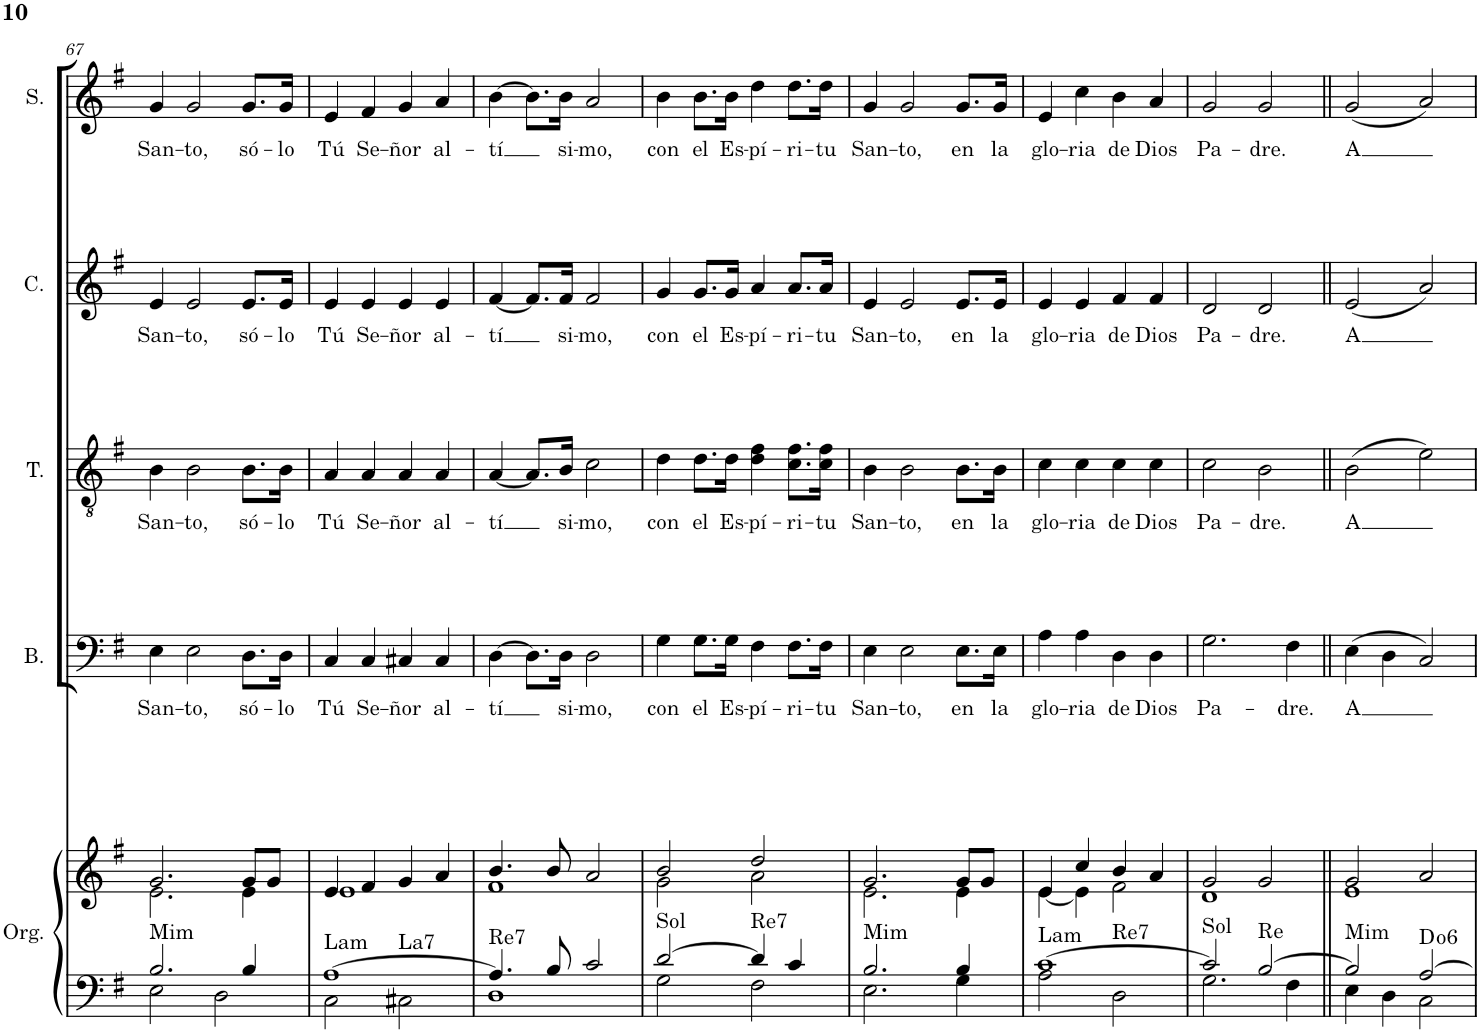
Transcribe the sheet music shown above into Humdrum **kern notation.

**kern	**kern	**harte	**kern	**text	**kern	**text	**kern	**text	**kern	**text
*part5	*part5	*part5	*part4	*part4	*part3	*part3	*part2	*part2	*part1	*part1
*staff6	*staff5	*	*staff4	*staff4	*staff3	*staff3	*staff2	*staff2	*staff1	*staff1
*I"Órgano	*	*	*I"Bajo	*	*I"Tenor	*	*I"Contralto	*	*I"Soprano	*
*	*	*	*I'B.	*	*I'T.	*	*I'C.	*	*I'S.	*
!!LO:PB:g=z
*clefF4	*clefG2	*	*clefF4	*	*clefGv2	*	*clefG2	*	*clefG2	*
*k[f#]	*k[f#]	*	*k[f#]	*	*k[f#]	*	*k[f#]	*	*k[f#]	*
*M4/4	*M4/4	*	*M4/4	*	*M4/4	*	*M4/4	*	*M4/4	*
*met(c)	*met(c)	*	*met(c)	*	*met(c)	*	*met(c)	*	*met(c)	*
=67	=67	=67	=67	=67	=67	=67	=67	=67	=67	=67
*^	*^	*	*	*	*	*	*	*	*	*
!	!	!	!	!LO:H:kt=Mim	!	!LO:LY:b	!	!LO:LY:b	!	!LO:LY:b	!	!LO:LY:b
2.B/	2E\	2.g/	2.e\	N	4E\	San-	4B\	San-	4e/	San-	4g/	San-
!	!	!	!	!	!	!LO:LY:b	!	!LO:LY:b	!	!LO:LY:b	!	!LO:LY:b
.	.	.	.	.	2E\	-to,	2B\	-to,	2e/	-to,	2g/	-to,
.	2D\	.	.	.	.	.	.	.	.	.	.	.
!	!	!	!	!	!	!LO:LY:b	!	!LO:LY:b	!	!LO:LY:b	!	!LO:LY:b
4B/	.	8g/L	4e\	.	8.D\L	só-	8.B\L	só-	8.e/L	só-	8.g/L	só-
.	.	8g/J	.	.	.	.	.	.	.	.	.	.
!	!	!	!	!	!	!LO:LY:b	!	!LO:LY:b	!	!LO:LY:b	!	!LO:LY:b
.	.	.	.	.	16D\Jk	-lo	16B\Jk	-lo	16e/Jk	-lo	16g/Jk	-lo
=68	=68	=68	=68	=68	=68	=68	=68	=68	=68	=68	=68	=68
!	!	!	!	!LO:H:n=1:kt=Lam	!	!LO:LY:b	!	!LO:LY:b	!	!LO:LY:b	!	!LO:LY:b
!	!	!	!	!LO:H:n=2:kt=La7	!	!	!	!	!	!	!	!
[1A	2C\	4e/	1e	N N	4C/	Tú	4A/	Tú	4e/	Tú	4e/	Tú
!	!	!	!	!	!	!LO:LY:b	!	!LO:LY:b	!	!LO:LY:b	!	!LO:LY:b
.	.	4f#/	.	.	4C/	Se-	4A/	Se-	4e/	Se-	4f#/	Se-
!	!	!	!	!	!	!LO:LY:b	!	!LO:LY:b	!	!LO:LY:b	!	!LO:LY:b
.	2C#X\	4g/	.	.	4C#X/	-ñor	4A/	-ñor	4e/	-ñor	4g/	-ñor
!	!	!	!	!	!	!LO:LY:b	!	!LO:LY:b	!	!LO:LY:b	!	!LO:LY:b
.	.	4a/	.	.	4C#/	al-	4A/	al-	4e/	al-	4a/	al-
=69	=69	=69	=69	=69	=69	=69	=69	=69	=69	=69	=69	=69
!	!	!	!	!LO:H:kt=Re7	!	!LO:LY:b	!	!LO:LY:b	!	!LO:LY:b	!	!LO:LY:b
4.A/]	1D	4.b/	1f#	N	[4D\	-tí	[4A/	-tí	[4f#/	-tí	[4b\	-tí
.	.	.	.	.	8.D\L]	.	8.A/L]	.	8.f#/L]	.	8.b\L]	.
8B/	.	8b/	.	.	.	.	.	.	.	.	.	.
!	!	!	!	!	!	!LO:LY:b	!	!LO:LY:b	!	!LO:LY:b	!	!LO:LY:b
.	.	.	.	.	16D\Jk	si-	16B/Jk	si-	16f#/Jk	si-	16b\Jk	si-
!	!	!	!	!	!	!LO:LY:b	!	!LO:LY:b	!	!LO:LY:b	!	!LO:LY:b
2c/	.	2a/	.	.	2D\	-mo,	2c\	-mo,	2f#/	-mo,	2a/	-mo,
=70	=70	=70	=70	=70	=70	=70	=70	=70	=70	=70	=70	=70
!	!	!	!	!LO:H:kt=Sol	!	!LO:LY:b	!	!LO:LY:b	!	!LO:LY:b	!	!LO:LY:b
[2d/	2G\	2b/	2g\	N	4G\	con	4d\	con	4g/	con	4b\	con
!	!	!	!	!	!	!LO:LY:b	!	!LO:LY:b	!	!LO:LY:b	!	!LO:LY:b
.	.	.	.	.	8.G\L	el	8.d\L	el	8.g/L	el	8.b\L	el
!	!	!	!	!	!	!LO:LY:b	!	!LO:LY:b	!	!LO:LY:b	!	!LO:LY:b
.	.	.	.	.	16G\Jk	Es-	16d\Jk	Es-	16g/Jk	Es-	16b\Jk	Es-
!	!	!	!	!LO:H:kt=Re7	!	!LO:LY:b	!	!LO:LY:b	!	!LO:LY:b	!	!LO:LY:b
4d/]	2F#\	2dd/	2a\	N	4F#\	-pí-	4d\ 4f#\	-pí-	4a/	-pí-	4dd\	-pí-
!	!	!	!	!	!	!LO:LY:b	!	!LO:LY:b	!	!LO:LY:b	!	!LO:LY:b
4c/	.	.	.	.	8.F#\L	-ri-	8.c\ 8.f#\L	-ri-	8.a/L	-ri-	8.dd\L	-ri-
!	!	!	!	!	!	!LO:LY:b	!	!LO:LY:b	!	!LO:LY:b	!	!LO:LY:b
.	.	.	.	.	16F#\Jk	-tu	16c\ 16f#\Jk	-tu	16a/Jk	-tu	16dd\Jk	-tu
=71	=71	=71	=71	=71	=71	=71	=71	=71	=71	=71	=71	=71
!	!	!	!	!LO:H:kt=Mim	!	!LO:LY:b	!	!LO:LY:b	!	!LO:LY:b	!	!LO:LY:b
2.B/	2.E\	2.g/	2.e\	N	4E\	San-	4B\	San-	4e/	San-	4g/	San-
!	!	!	!	!	!	!LO:LY:b	!	!LO:LY:b	!	!LO:LY:b	!	!LO:LY:b
.	.	.	.	.	2E\	-to,	2B\	-to,	2e/	-to,	2g/	-to,
!	!	!	!	!	!	!LO:LY:b	!	!LO:LY:b	!	!LO:LY:b	!	!LO:LY:b
4B/	4G\	8g/L	4e\	.	8.E\L	en	8.B\L	en	8.e/L	en	8.g/L	en
.	.	8g/J	.	.	.	.	.	.	.	.	.	.
!	!	!	!	!	!	!LO:LY:b	!	!LO:LY:b	!	!LO:LY:b	!	!LO:LY:b
.	.	.	.	.	16E\Jk	la	16B\Jk	la	16e/Jk	la	16g/Jk	la
=72	=72	=72	=72	=72	=72	=72	=72	=72	=72	=72	=72	=72
!	!	!	!	!LO:H:n=1:kt=Lam	!	!LO:LY:b	!	!LO:LY:b	!	!LO:LY:b	!	!LO:LY:b
!	!	!	!	!LO:H:n=2:kt=Re7	!	!	!	!	!	!	!	!
[1c	2A\	4e/	[4e\	N N	4A\	glo-	4c\	glo-	4e/	glo-	4e/	glo-
!	!	!	!	!	!	!LO:LY:b	!	!LO:LY:b	!	!LO:LY:b	!	!LO:LY:b
.	.	4cc/	4e\]	.	4A\	-ria	4c\	-ria	4e/	-ria	4cc\	-ria
!	!	!	!	!	!	!LO:LY:b	!	!LO:LY:b	!	!LO:LY:b	!	!LO:LY:b
.	2D\	4b/	2f#\	.	4D\	de	4c\	de	4f#/	de	4b\	de
!	!	!	!	!	!	!LO:LY:b	!	!LO:LY:b	!	!LO:LY:b	!	!LO:LY:b
.	.	4a/	.	.	4D\	Dios	4c\	Dios	4f#/	Dios	4a/	Dios
=73	=73	=73	=73	=73	=73	=73	=73	=73	=73	=73	=73	=73
!	!	!	!	!LO:H:kt=Sol	!	!LO:LY:b	!	!LO:LY:b	!	!LO:LY:b	!	!LO:LY:b
2c/]	2.G\	2g/	1d	N	2.G\	Pa-	2c\	Pa-	2d/	Pa-	2g/	Pa-
!	!	!	!	!LO:H:kt=Re	!	!	!	!LO:LY:b	!	!LO:LY:b	!	!LO:LY:b
[2B/	.	2g/	.	N	.	.	2B\	-dre.	2d/	-dre.	2g/	-dre.
!	!	!	!	!	!	!LO:LY:b	!	!	!	!	!	!
.	4F#\	.	.	.	4F#\	-dre.	.	.	.	.	.	.
=74||	=74||	=74||	=74||	=74||	=74||	=74||	=74||	=74||	=74||	=74||	=74||	=74||
!	!	!	!	!LO:H:kt=Mim	!	!LO:LY:b	!	!LO:LY:b	!	!LO:LY:b	!	!LO:LY:b
2B/]	4E\	2g/	1e	N	(4E\	A	(2B\	A	(2e/	A	(2g/	A
.	4D\	.	.	.	4D\	.	.	.	.	.	.	.
!	!	!	!	!LO:H:kt=6	!	!	!	!	!	!	!	!
[2A/	2C\	2a/	.	D:dim(6)	2C/)	.	2e\)	.	2a/)	.	2a/)	.
*v	*v	*	*	*	*	*	*	*	*	*	*	*
*	*v	*v	*	*	*	*	*	*	*	*	*
=	=	=	=	=	=	=	=	=	=	=
*-	*-	*-	*-	*-	*-	*-	*-	*-	*-	*-
